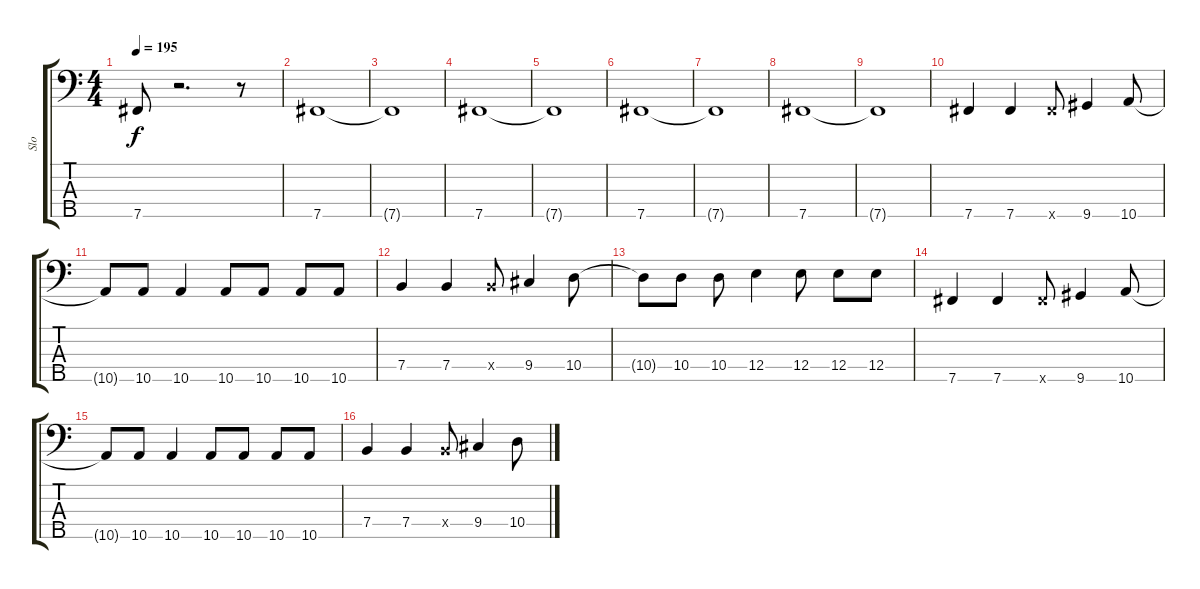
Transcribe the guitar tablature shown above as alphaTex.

\track ("Slo" "Slo") {instrument electricbassfinger}
\staff {score tabs}
\tuning (G2 D2 A1 E1 B0) {hide}
\ts (4 4)
\tempo 195
\clef f4
\ks c
7.5.8{dy f} r.2{d} r.8 |
7.5.1 |
7.5{t}.1 |
7.5.1 |
7.5{t}.1 |
7.5.1 |
7.5{t}.1 |
7.5.1 |
7.5{t}.1 |
7.5.4 7.5.4 7.5{x}.8 9.5.4 10.5.8 |
10.5{t}.8 10.5.8 10.5.4 10.5.8 10.5.8 10.5.8 10.5.8 |
7.4.4 7.4.4 7.4{x}.8 9.4.4 10.4.8 |
10.4{t}.8 10.4.8 10.4.8 12.4.4 12.4.8 12.4.8 12.4.8 |
7.5.4 7.5.4 7.5{x}.8 9.5.4 10.5.8 |
10.5{t}.8 10.5.8 10.5.4 10.5.8 10.5.8 10.5.8 10.5.8 |
7.4.4 7.4.4 7.4{x}.8 9.4.4 10.4.8
